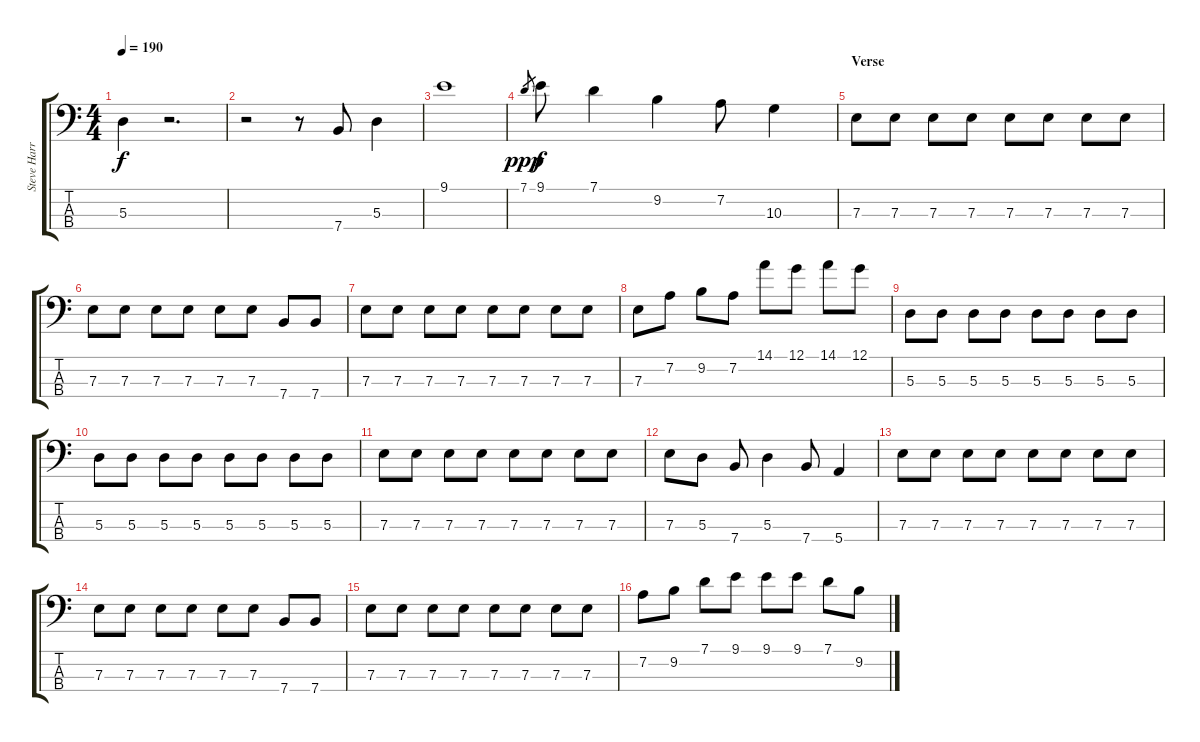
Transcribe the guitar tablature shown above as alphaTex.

\track ("Steve Harris" "Steve Harr") {instrument electricbassfinger}
\staff {score tabs}
\tuning (G2 D2 A1 E1) {hide}
\ts (4 4)
\tempo 190
\clef f4
\ks c
5.3.4{dy f} r.2{d} |
r.2 r.8 7.4.8 5.3.4 |
9.1.1 |
7.1.8{gr dy ppp} 9.1.8{dy f} 7.1.4 9.2.4 7.2.8 10.3.4 |
\section ("" "Verse ")
7.3.8 7.3.8 7.3.8 7.3.8 7.3.8 7.3.8 7.3.8 7.3.8 |
7.3.8 7.3.8 7.3.8 7.3.8 7.3.8 7.3.8 7.4.8 7.4.8 |
7.3.8 7.3.8 7.3.8 7.3.8 7.3.8 7.3.8 7.3.8 7.3.8 |
7.3.8 7.2.8 9.2.8 7.2.8 14.1.8 12.1.8 14.1.8 12.1.8 |
5.3.8 5.3.8 5.3.8 5.3.8 5.3.8 5.3.8 5.3.8 5.3.8 |
5.3.8 5.3.8 5.3.8 5.3.8 5.3.8 5.3.8 5.3.8 5.3.8 |
7.3.8 7.3.8 7.3.8 7.3.8 7.3.8 7.3.8 7.3.8 7.3.8 |
7.3.8 5.3.8 7.4.8 5.3.4 7.4.8 5.4.4 |
7.3.8 7.3.8 7.3.8 7.3.8 7.3.8 7.3.8 7.3.8 7.3.8 |
7.3.8 7.3.8 7.3.8 7.3.8 7.3.8 7.3.8 7.4.8 7.4.8 |
7.3.8 7.3.8 7.3.8 7.3.8 7.3.8 7.3.8 7.3.8 7.3.8 |
7.2.8 9.2.8 7.1.8 9.1.8 9.1.8 9.1.8 7.1.8 9.2.8
